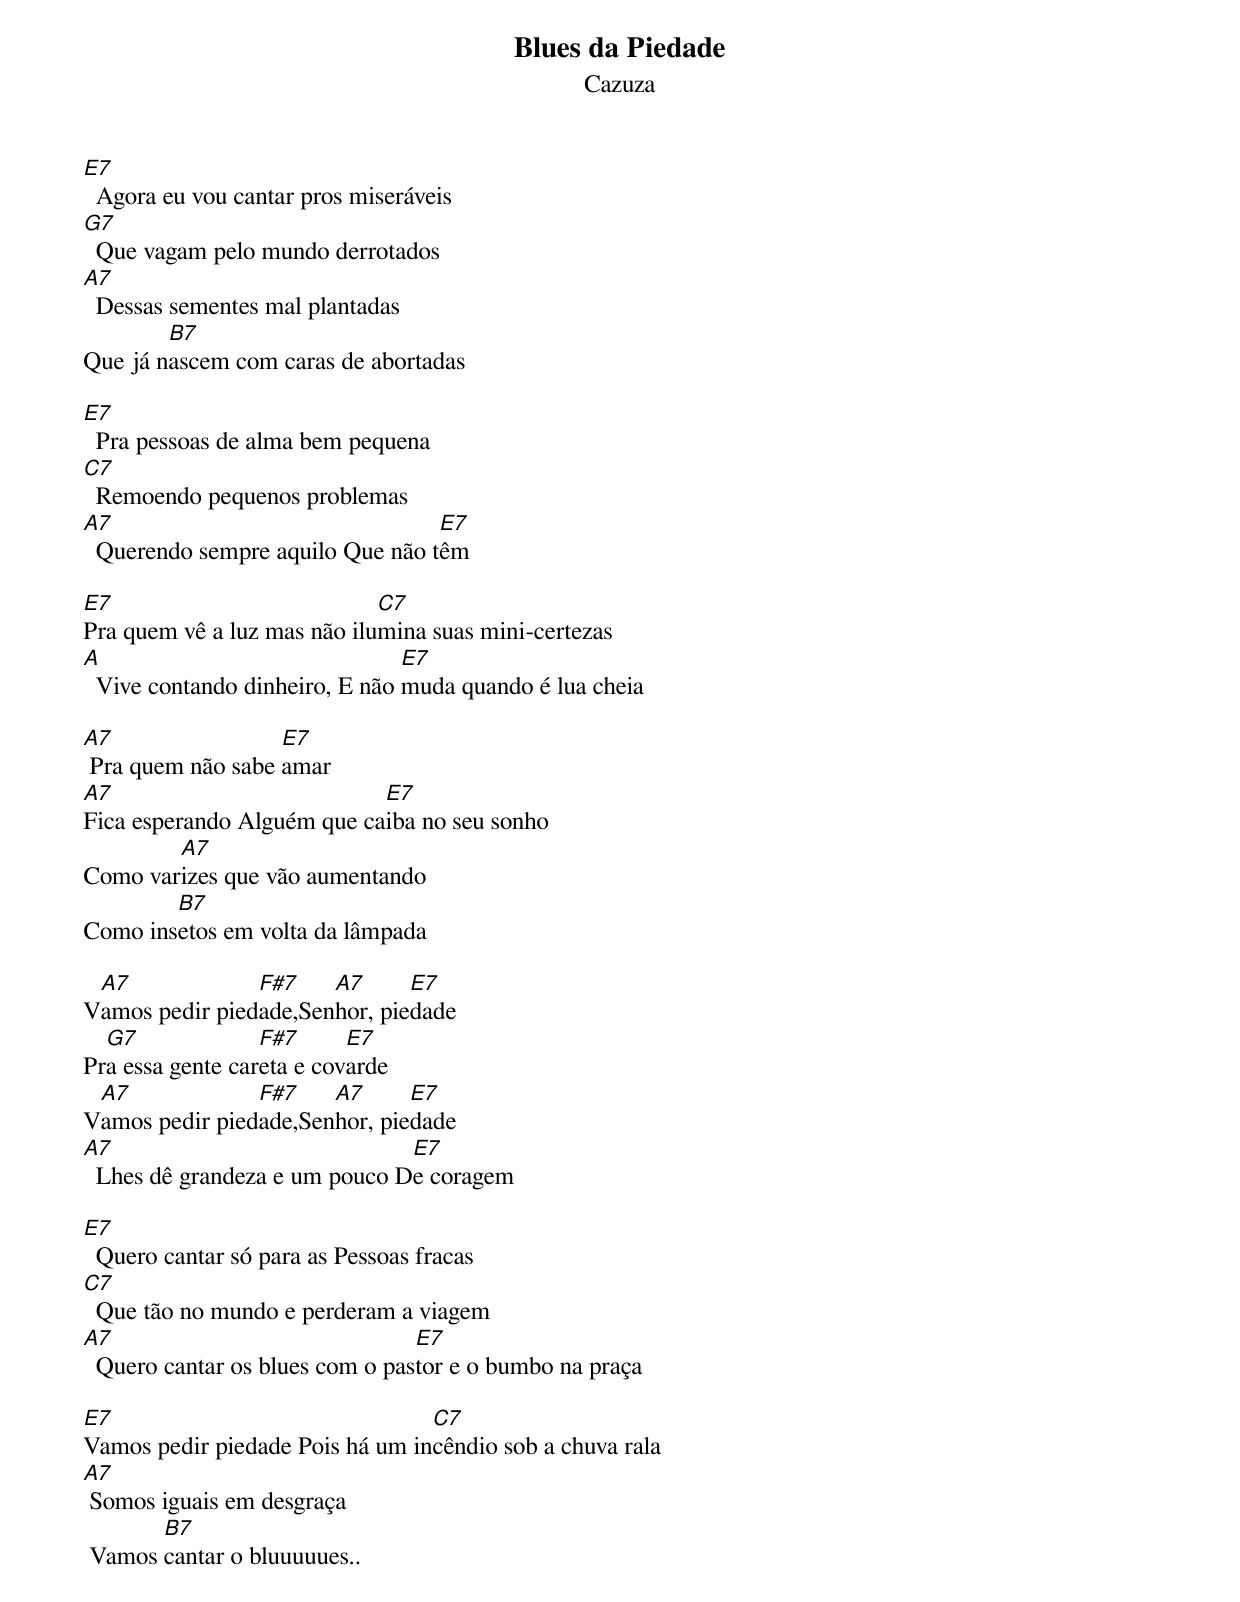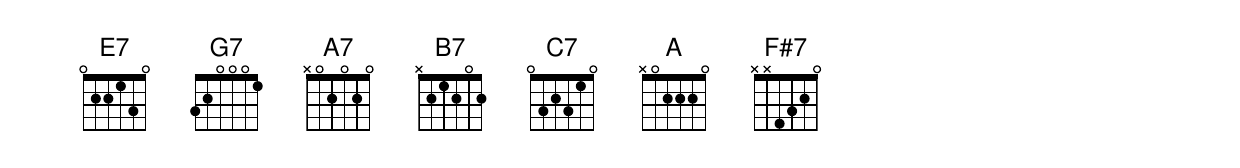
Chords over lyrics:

Blues da Piedade
Cazuza

E7
  Agora eu vou cantar pros miseráveis
G7
  Que vagam pelo mundo derrotados
A7
  Dessas sementes mal plantadas
        B7
Que já nascem com caras de abortadas

E7
  Pra pessoas de alma bem pequena
C7
  Remoendo pequenos problemas
A7                                E7
  Querendo sempre aquilo Que não têm

E7                           C7
Pra quem vê a luz mas não ilumina suas mini-certezas
A                               E7
  Vive contando dinheiro, E não muda quando é lua cheia

A7                 E7
 Pra quem não sabe amar
A7                          E7
Fica esperando Alguém que caiba no seu sonho
        A7
Como varizes que vão aumentando
        B7
Como insetos em volta da lâmpada

 A7             F#7    A7      E7
Vamos pedir piedade,Senhor, piedade
  G7              F#7      E7
Pra essa gente careta e covarde
 A7             F#7    A7      E7
Vamos pedir piedade,Senhor, piedade
A7                             E7
  Lhes dê grandeza e um pouco De coragem

E7
  Quero cantar só para as Pessoas fracas
C7
  Que tão no mundo e perderam a viagem
A7                               E7
  Quero cantar os blues com o pastor e o bumbo na praça

E7                               C7
Vamos pedir piedade Pois há um incêndio sob a chuva rala
A7
 Somos iguais em desgraça
       B7
 Vamos cantar o bluuuuues..
